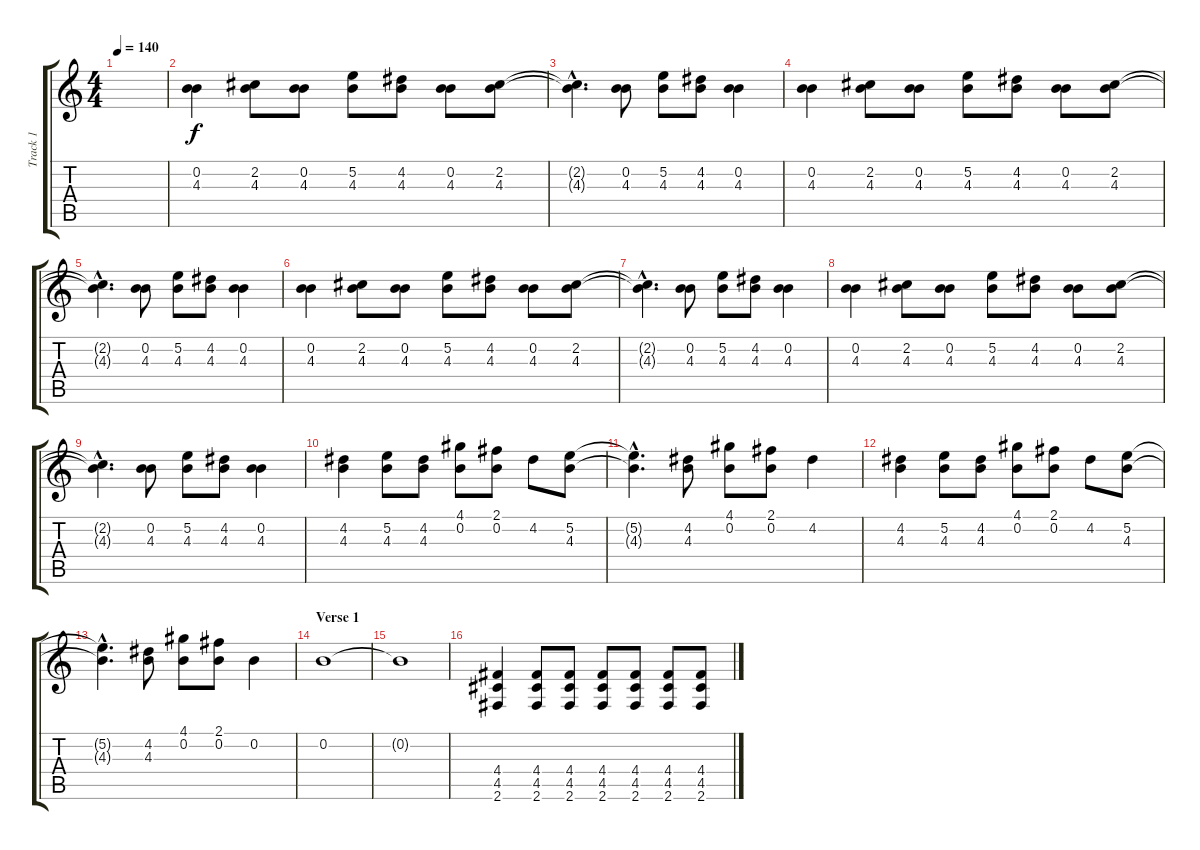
\track ("Track 1" "Track 1") {instrument acousticguitarnylon}
\staff {score tabs}
\tuning (E4 B3 G3 D3 A2 E2) {hide}
\ts (4 4)
\tempo 140
\clef g2
\ks c
|
(0.2 4.3).4 (2.2 4.3).8 (0.2 4.3).8 (5.2 4.3).8 (4.2 4.3).8 (0.2 4.3).8 (2.2 4.3).8 |
(2.2{hac t} 4.3{hac t}).4{d} (0.2 4.3).8 (5.2 4.3).8 (4.2 4.3).8 (0.2 4.3).4 |
(0.2 4.3).4 (2.2 4.3).8 (0.2 4.3).8 (5.2 4.3).8 (4.2 4.3).8 (0.2 4.3).8 (2.2 4.3).8 |
(2.2{hac t} 4.3{hac t}).4{d} (0.2 4.3).8 (5.2 4.3).8 (4.2 4.3).8 (0.2 4.3).4 |
(0.2 4.3).4 (2.2 4.3).8 (0.2 4.3).8 (5.2 4.3).8 (4.2 4.3).8 (0.2 4.3).8 (2.2 4.3).8 |
(2.2{hac t} 4.3{hac t}).4{d} (0.2 4.3).8 (5.2 4.3).8 (4.2 4.3).8 (0.2 4.3).4 |
(0.2 4.3).4 (2.2 4.3).8 (0.2 4.3).8 (5.2 4.3).8 (4.2 4.3).8 (0.2 4.3).8 (2.2 4.3).8 |
(2.2{hac t} 4.3{hac t}).4{d} (0.2 4.3).8 (5.2 4.3).8 (4.2 4.3).8 (0.2 4.3).4 |
(4.2 4.3).4 (5.2 4.3).8 (4.2 4.3).8 (4.1 0.2).8 (2.1 0.2).8 4.2.8 (5.2 4.3).8 |
(5.2{hac t} 4.3{hac t}).4{d} (4.2 4.3).8 (4.1 0.2).8 (2.1 0.2).8 4.2.4 |
(4.2 4.3).4 (5.2 4.3).8 (4.2 4.3).8 (4.1 0.2).8 (2.1 0.2).8 4.2.8 (5.2 4.3).8 |
(5.2{hac t} 4.3{hac t}).4{d} (4.2 4.3).8 (4.1 0.2).8 (2.1 0.2).8 0.2.4 |
\section ("" "Verse 1")
0.2.1 |
0.2{t}.1 |
(4.4 4.5 2.6).4 (4.4 4.5 2.6).8 (4.4 4.5 2.6).8 (4.4 4.5 2.6).8 (4.4 4.5 2.6).8 (4.4 4.5 2.6).8 (4.4 4.5 2.6).8
